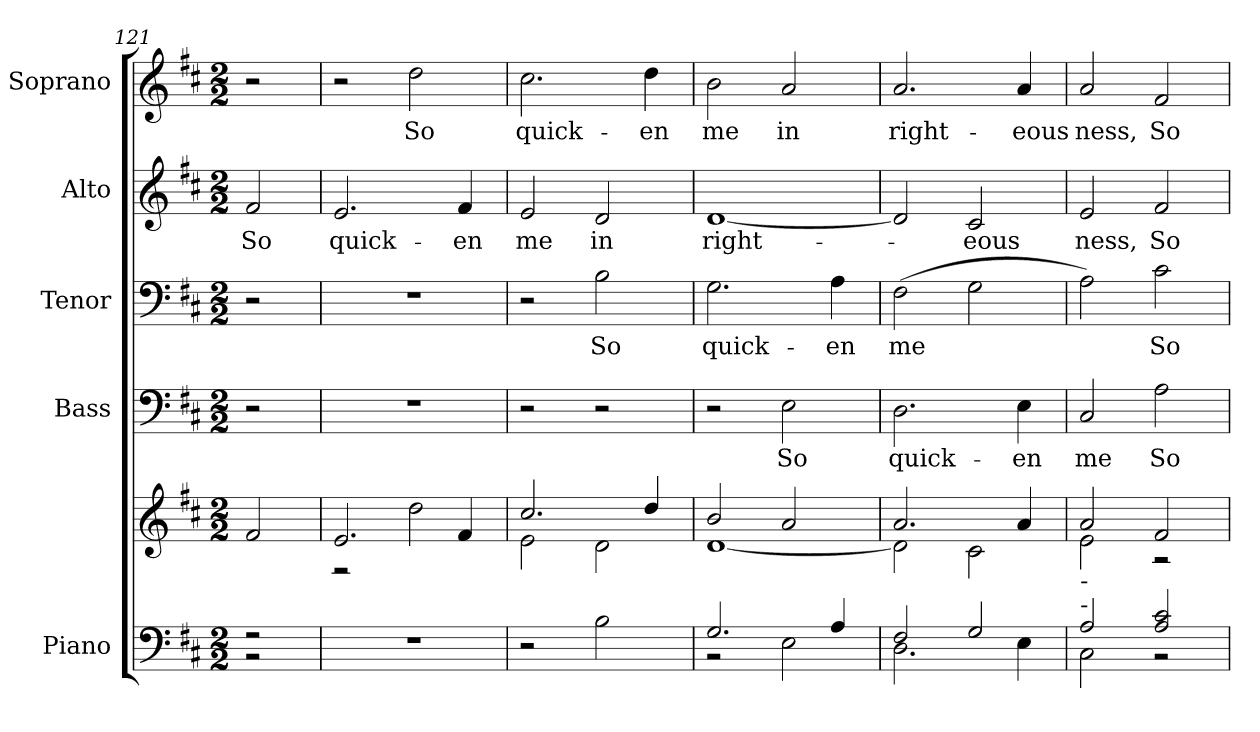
**kern	**kern	**kern	**text	**kern	**text	**kern	**text	**kern	**text
*part5	*part5	*part4	*part4	*part3	*part3	*part2	*part2	*part1	*part1
*staff6	*staff5	*staff4	*staff4	*staff3	*staff3	*staff2	*staff2	*staff1	*staff1
*I"Piano	*	*I"Bass	*	*I"Tenor	*	*I"Alto	*	*I"Soprano	*
*I'Pno.	*	*I'B.	*	*I'T.	*	*I'A.	*	*I'S.	*
!!LO:PB:g=z
*clefF4	*clefG2	*clefF4	*	*clefF4	*	*clefG2	*	*clefG2	*
*k[f#c#]	*k[f#c#]	*k[f#c#]	*	*k[f#c#]	*	*k[f#c#]	*	*k[f#c#]	*
*D:	*D:	*D:	*	*D:	*	*D:	*	*D:	*
*M2/2	*M2/2	*M2/2	*	*M2/2	*	*M2/2	*	*M2/2	*
=121	=121	=121	=121	=121	=121	=121	=121	=121	=121
*^	*	*	*	*	*	*	*	*	*
!	!	!	!	!	!	!	!	!LO:LY:b:color=#000000	!	!
2r	2r	2f#i/	2r	.	2r	.	2f#i/	So	2r	.
*v	*v	*	*	*	*	*	*	*	*	*
=122	=122	=122	=122	=122	=122	=122	=122	=122	=122
*	*^	*	*	*	*	*	*	*	*
*^	*	*	*	*	*	*	*	*	*	*
!	!	!	!	!	!	!	!	!	!LO:LY:b:color=#000000	!	!
*v	*v	*	*	*	*	*	*	*	*	*	*
1r	2.ei/	2r	1r	.	1r	.	2.ei/	quick-	2r	.
!	!	!	!	!	!	!	!	!	!	!LO:LY:b:color=#000000
.	.	2ddi\	.	.	.	.	.	.	2ddi\	So
!	!	!	!	!	!	!	!	!LO:LY:b:color=#000000	!	!
.	4f#i/	.	.	.	.	.	4f#i/	-en	.	.
=123	=123	=123	=123	=123	=123	=123	=123	=123	=123	=123
!	!	!	!	!	!	!	!	!LO:LY:b:color=#000000	!	!
!	!	!	!	!	!	!	!	!	!	!LO:LY:b:color=#000000
2r	2.cc#i/	2ei\	2r	.	2r	.	2ei/	me	2.cc#i\	quick-
!	!	!	!	!	!	!LO:LY:b:color=#000000	!	!	!	!
!	!	!	!	!	!	!	!	!LO:LY:b:color=#000000	!	!
2Bi\	.	2di\	2r	.	2Bi\	So	2di/	in	.	.
!	!	!	!	!	!	!	!	!	!	!LO:LY:b:color=#000000
.	4ddi/	.	.	.	.	.	.	.	4ddi\	-en
=124	=124	=124	=124	=124	=124	=124	=124	=124	=124	=124
*^	*	*	*	*	*	*	*	*	*	*
!	!	!	!	!	!	!	!LO:LY:b:color=#000000	!	!	!	!
!	!	!	!	!	!	!	!	!	!LO:LY:b:color=#000000	!	!
!	!	!	!	!	!	!	!	!	!	!	!LO:LY:b:color=#000000
2.Gi/	2r	2bi/	[<1di	2r	.	2.Gi\	quick-	[<1di	right-	2bi\	me
!	!	!	!	!	!LO:LY:b:color=#000000	!	!	!	!	!	!
!	!	!	!	!	!	!	!	!	!	!	!LO:LY:b:color=#000000
.	2Ei\	2ai/	.	2Ei\	So	.	.	.	.	2ai/	in
!	!	!	!	!	!	!	!LO:LY:b:color=#000000	!	!	!	!
4Ai/	.	.	.	.	.	4Ai\	-en	.	.	.	.
=125	=125	=125	=125	=125	=125	=125	=125	=125	=125	=125	=125
!	!	!	!	!	!LO:LY:b:color=#000000	!	!	!	!	!	!
!	!	!	!	!	!	!	!LO:LY:b:color=#000000	!	!	!	!
!	!	!	!	!	!	!	!	!	!	!	!LO:LY:b:color=#000000
2F#i/	2.Di\	2.ai/	2di\]	2.Di\	quick-	(2F#i\	me	2di/]	.	2.ai/	right-
!	!	!	!	!	!	!	!	!	!LO:LY:b:color=#000000	!	!
2Gi/	.	.	2c#i\	.	.	2Gi\	.	2c#i/	-eous	.	.
!	!	!	!	!	!LO:LY:b:color=#000000	!	!	!	!	!	!
!	!	!	!	!	!	!	!	!	!	!	!LO:LY:b:color=#000000
.	4Ei\	4ai/	.	4Ei\	-en	.	.	.	.	4ai/	-eous
=126	=126	=126	=126	=126	=126	=126	=126	=126	=126	=126	=126
!	!	!	!	!	!LO:LY:b:color=#000000	!	!	!	!	!	!
!	!	!	!	!	!	!	!	!	!LO:LY:b:color=#000000	!	!
!	!	!LO:TX:b:t=-	!	!	!	!	!	!	!	!	!
!LO:TX:a:t=-	!	!	!	!	!	!	!	!	!	!	!
!	!	!	!	!	!	!	!	!	!	!	!LO:LY:b:color=#000000
2Ai/	2C#i\	2ai/	2ei\	2C#i/	me	2Ai\)	.	2ei/	ness,	2ai/	ness,
!	!	!	!	!	!LO:LY:b:color=#000000	!	!	!	!	!	!
!	!	!	!	!	!	!	!LO:LY:b:color=#000000	!	!	!	!
!	!	!	!	!	!	!	!	!	!LO:LY:b:color=#000000	!	!
!	!	!	!	!	!	!	!	!	!	!	!LO:LY:b:color=#000000
2Ai/ 2c#i	2r	2f#i/	2r	2Ai\	So	2c#i\	So	2f#i/	So	2f#i/	So
*v	*v	*	*	*	*	*	*	*	*	*	*
*	*v	*v	*	*	*	*	*	*	*	*
=	=	=	=	=	=	=	=	=	=
*-	*-	*-	*-	*-	*-	*-	*-	*-	*-
